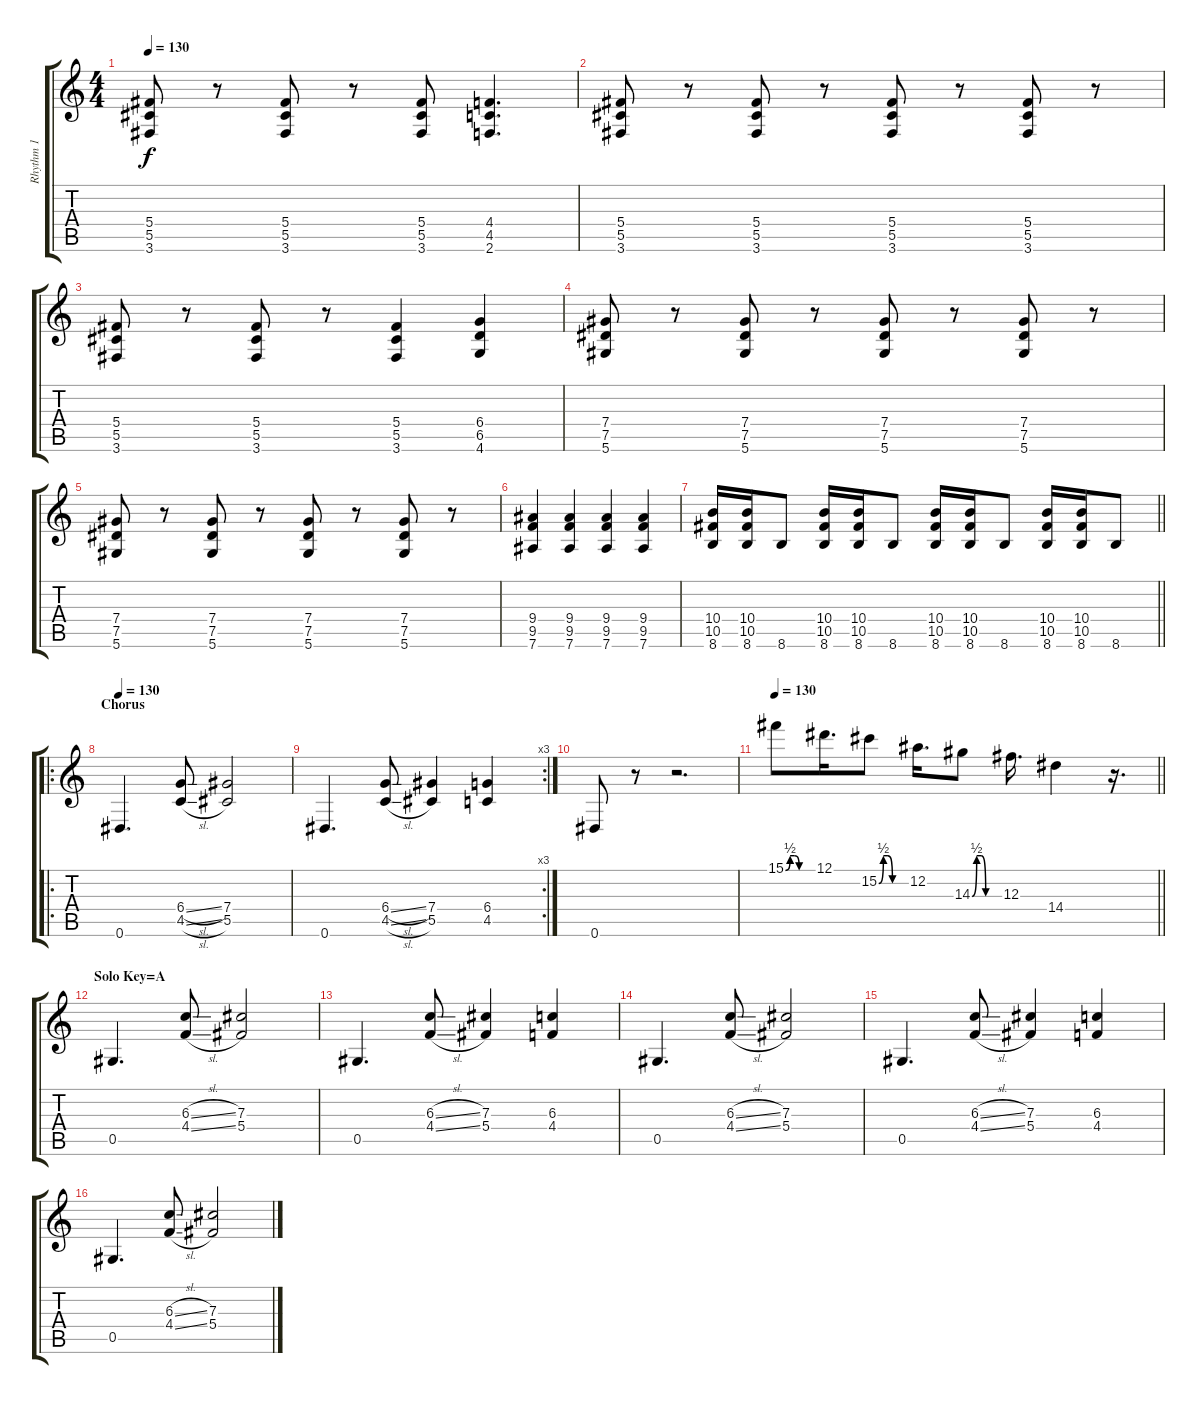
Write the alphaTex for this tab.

\track ("Rhythm 1" "Rhythm 1") {instrument overdrivenguitar}
\staff {score tabs}
\tuning (Eb4 Bb3 Gb3 Db3 Ab2 Eb2) {hide}
\ts (4 4)
\tempo 130
\clef g2
\ks c
(5.4 5.5 3.6).8{dy f} r.8 (5.4 5.5 3.6).8 r.8 (5.4 5.5 3.6).8 (4.4 4.5 2.6).4{d} |
(5.4 5.5 3.6).8 r.8 (5.4 5.5 3.6).8 r.8 (5.4 5.5 3.6).8 r.8 (5.4 5.5 3.6).8 r.8 |
(5.4 5.5 3.6).8 r.8 (5.4 5.5 3.6).8 r.8 (5.4 5.5 3.6).4 (6.4 6.5 4.6).4 |
(7.4 7.5 5.6).8 r.8 (7.4 7.5 5.6).8 r.8 (7.4 7.5 5.6).8 r.8 (7.4 7.5 5.6).8 r.8 |
(7.4 7.5 5.6).8 r.8 (7.4 7.5 5.6).8 r.8 (7.4 7.5 5.6).8 r.8 (7.4 7.5 5.6).8 r.8 |
(9.4 9.5 7.6).4 (9.4 9.5 7.6).4 (9.4 9.5 7.6).4 (9.4 9.5 7.6).4 |
\barLineRight lightlight
(10.4 10.5 8.6).16 (10.4 10.5 8.6).16 8.6.8 (10.4 10.5 8.6).16 (10.4 10.5 8.6).16 8.6.8 (10.4 10.5 8.6).16 (10.4 10.5 8.6).16 8.6.8 (10.4 10.5 8.6).16 (10.4 10.5 8.6).16 8.6.8 |
\ro
\section ("" "Chorus")
\tempo 130
0.6.4{d instrument overdrivenguitar} (6.4{sl} 4.5{sl}).8 (7.4 5.5).2 |
\rc 3
0.6.4{d} (6.4{sl} 4.5{sl}).8 (7.4 5.5).4 (6.4 4.5).4 |
0.6.8 r.8 r.2{d} |
\tempo 130
\barLineRight lightlight
15.1{be (custom 0 0 10 2 20 2 30 0 60 0)}.8{instrument distortionguitar} 12.1.16{d} 15.2{be (custom 0 0 10 2 20 2 30 0 60 0)}.8 12.2.16{d} 14.3{be (custom 0 0 10 2 20 2 30 0 60 0)}.8 12.3.16{d} 14.4.4 r.16{d} |
\section ("" "Solo Key=A")
0.5.4{d} (6.3{sl} 4.4{sl}).8 (7.3 5.4).2 |
0.5.4{d} (6.3{sl} 4.4{sl}).8 (7.3 5.4).4 (6.3 4.4).4 |
0.5.4{d} (6.3{sl} 4.4{sl}).8 (7.3 5.4).2 |
0.5.4{d} (6.3{sl} 4.4{sl}).8 (7.3 5.4).4 (6.3 4.4).4 |
0.5.4{d} (6.3{sl} 4.4{sl}).8 (7.3 5.4).2
